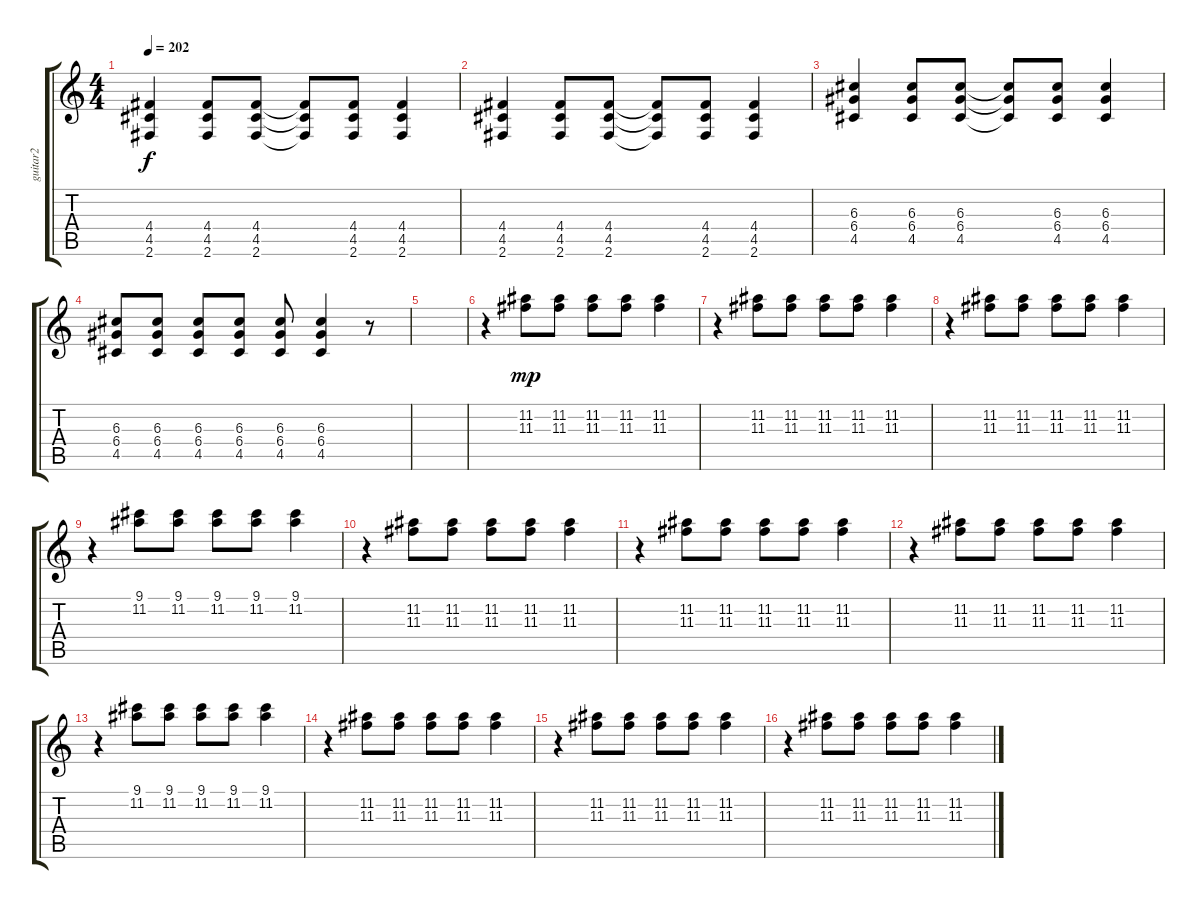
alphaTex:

\track ("guitar2" "guitar2") {instrument distortionguitar}
\staff {score tabs}
\tuning (E4 B3 G3 D3 A2 E2) {hide}
\ts (4 4)
\tempo 202
\clef g2
\ks c
(4.4 4.5 2.6).4{dy f} (4.4 4.5 2.6).8 (4.4 4.5 2.6).8 (4.4{t} 4.5{t} 2.6{t}).8 (4.4 4.5 2.6).8 (4.4 4.5 2.6).4 |
(4.4 4.5 2.6).4 (4.4 4.5 2.6).8 (4.4 4.5 2.6).8 (4.4{t} 4.5{t} 2.6{t}).8 (4.4 4.5 2.6).8 (4.4 4.5 2.6).4 |
(6.3 6.4 4.5).4 (6.3 6.4 4.5).8 (6.3 6.4 4.5).8 (6.3{t} 6.4{t} 4.5{t}).8 (6.3 6.4 4.5).8 (6.3 6.4 4.5).4 |
(6.3 6.4 4.5).8 (6.3 6.4 4.5).8 (6.3 6.4 4.5).8 (6.3 6.4 4.5).8 (6.3 6.4 4.5).8 (6.3 6.4 4.5).4 r.8 |
|
r.4 (11.2 11.3).8{dy mp} (11.2 11.3).8 (11.2 11.3).8 (11.2 11.3).8 (11.2 11.3).4 |
r.4 (11.2 11.3).8 (11.2 11.3).8 (11.2 11.3).8 (11.2 11.3).8 (11.2 11.3).4 |
r.4 (11.2 11.3).8 (11.2 11.3).8 (11.2 11.3).8 (11.2 11.3).8 (11.2 11.3).4 |
r.4 (9.1 11.2).8 (9.1 11.2).8 (9.1 11.2).8 (9.1 11.2).8 (9.1 11.2).4 |
r.4 (11.2 11.3).8 (11.2 11.3).8 (11.2 11.3).8 (11.2 11.3).8 (11.2 11.3).4 |
r.4 (11.2 11.3).8 (11.2 11.3).8 (11.2 11.3).8 (11.2 11.3).8 (11.2 11.3).4 |
r.4 (11.2 11.3).8 (11.2 11.3).8 (11.2 11.3).8 (11.2 11.3).8 (11.2 11.3).4 |
r.4 (9.1 11.2).8 (9.1 11.2).8 (9.1 11.2).8 (9.1 11.2).8 (9.1 11.2).4 |
r.4 (11.2 11.3).8 (11.2 11.3).8 (11.2 11.3).8 (11.2 11.3).8 (11.2 11.3).4 |
r.4 (11.2 11.3).8 (11.2 11.3).8 (11.2 11.3).8 (11.2 11.3).8 (11.2 11.3).4 |
r.4 (11.2 11.3).8 (11.2 11.3).8 (11.2 11.3).8 (11.2 11.3).8 (11.2 11.3).4
